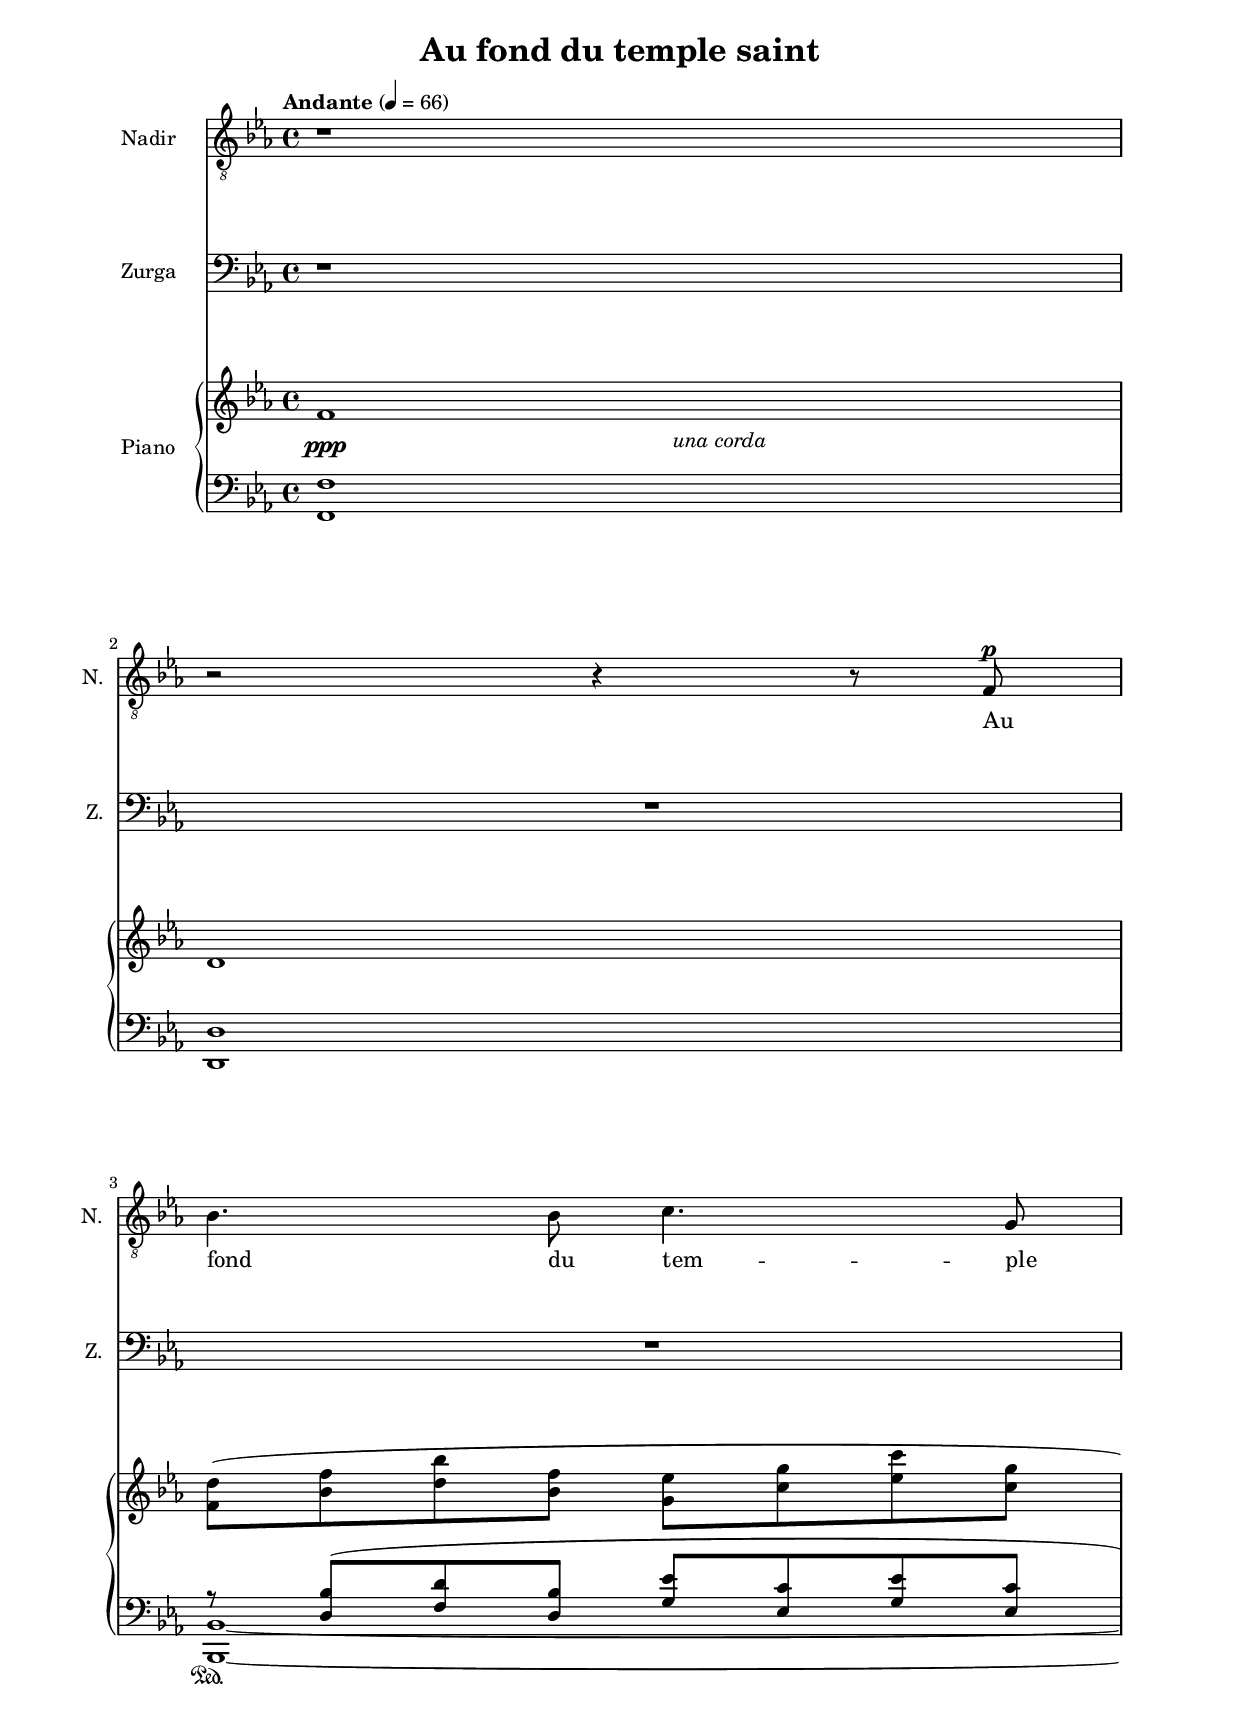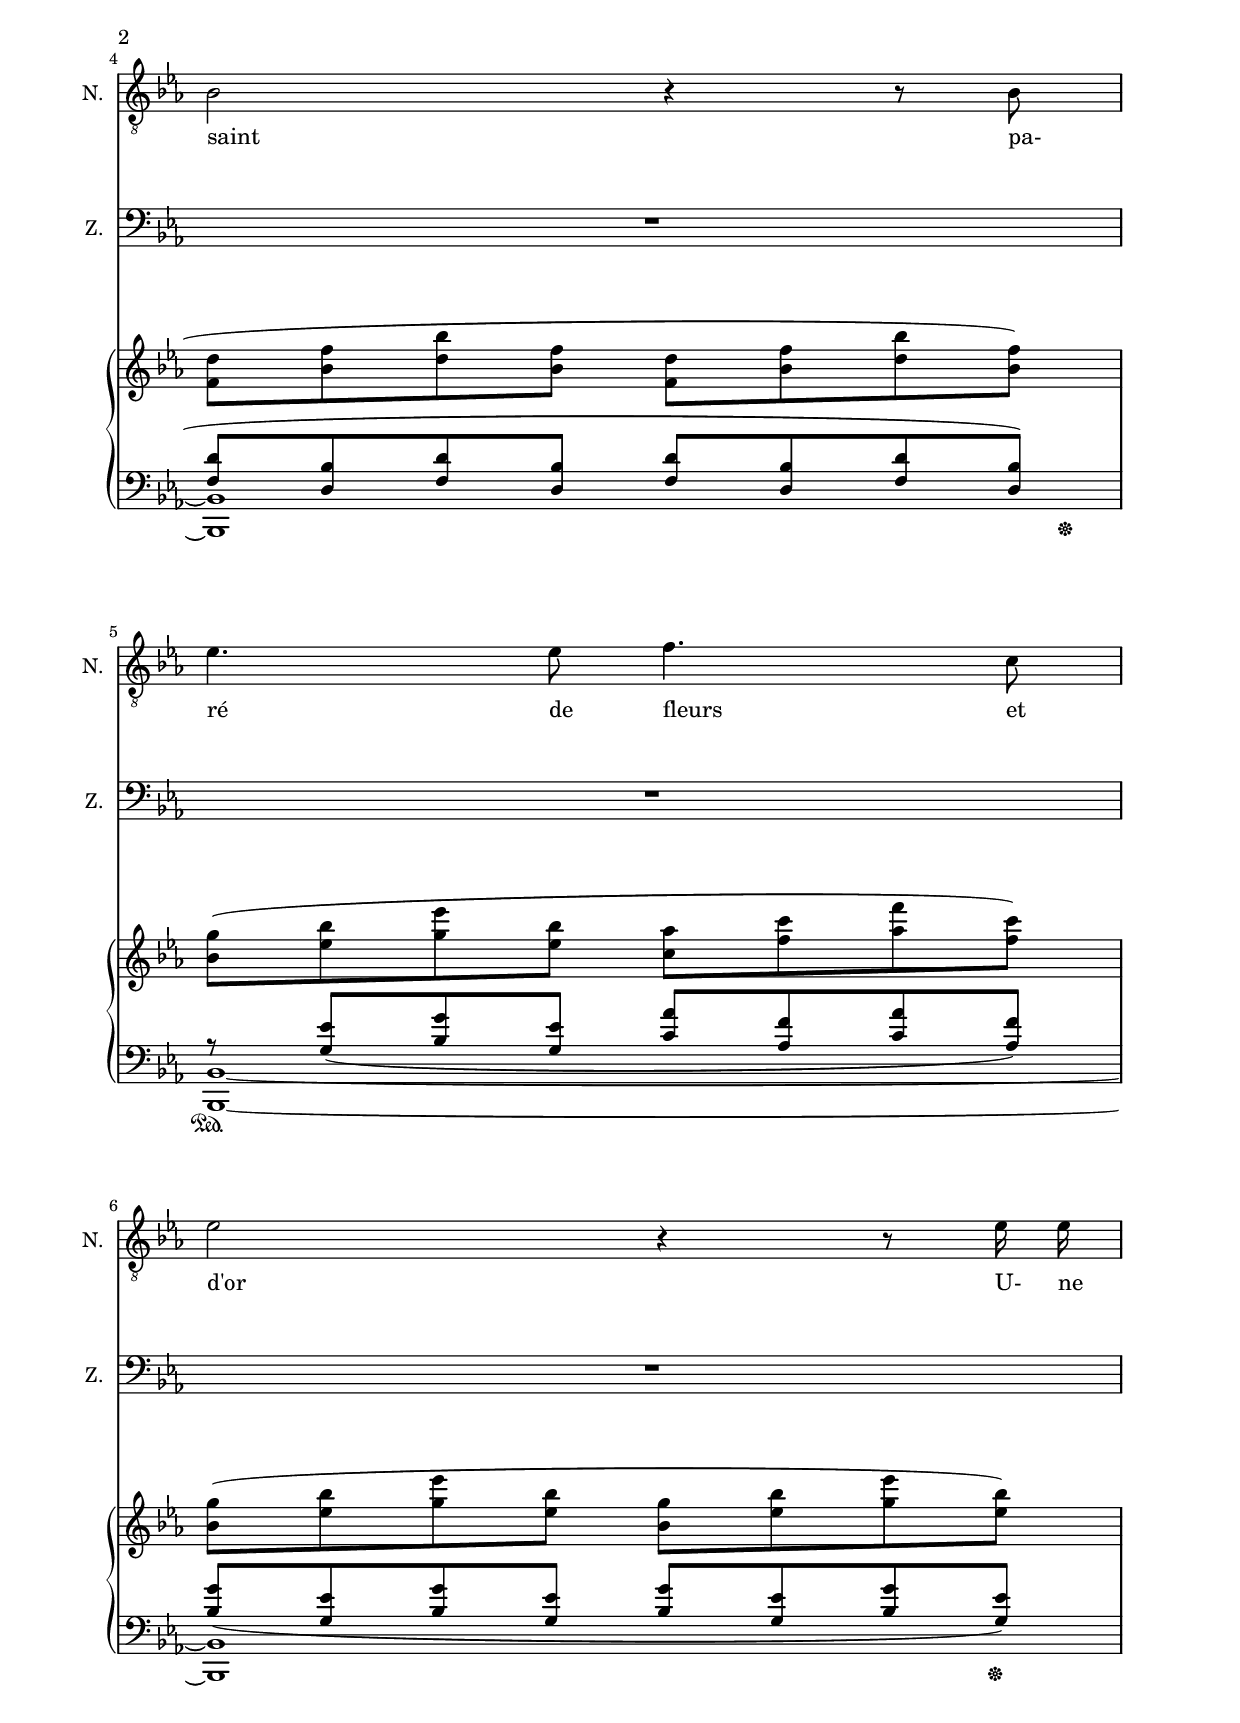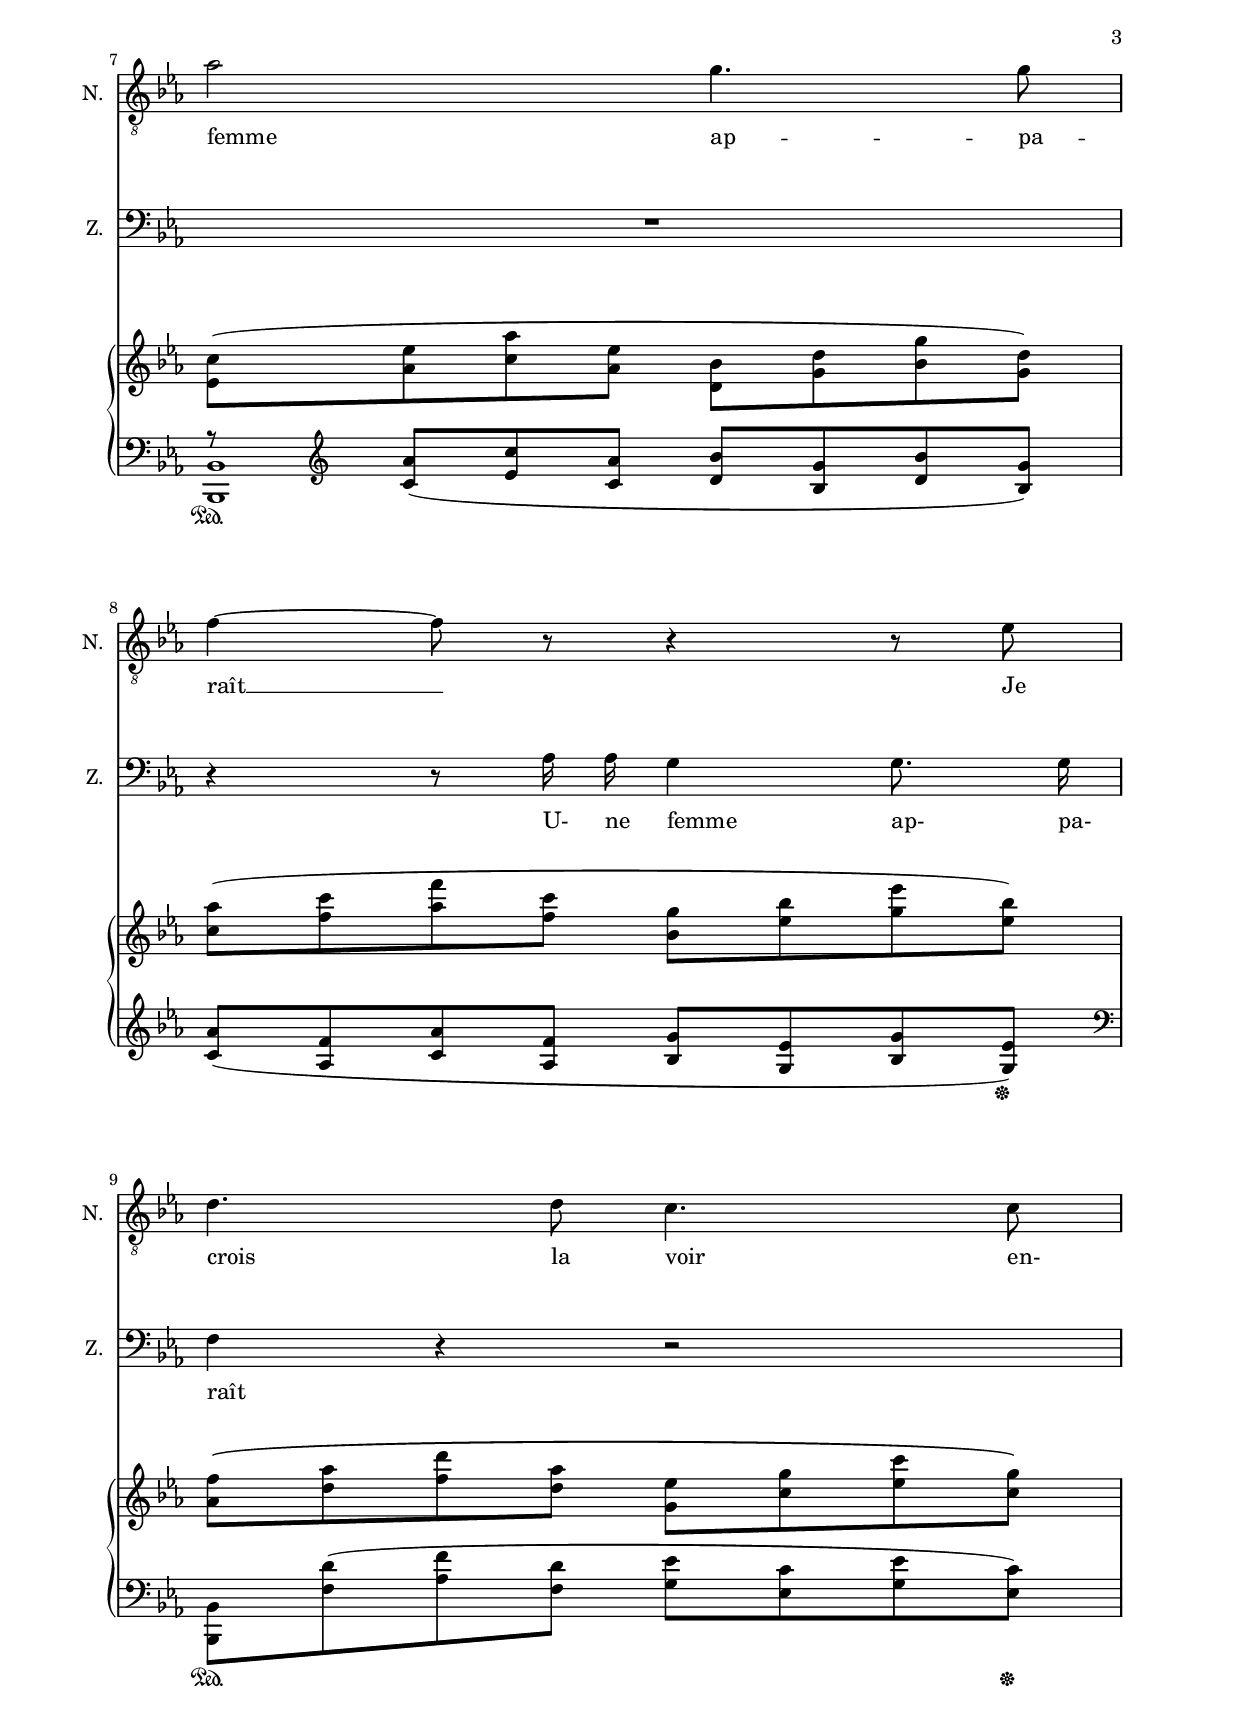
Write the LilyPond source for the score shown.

\version "2.16.0"

\language "nederlands"

\header {
  title = "Au fond du temple saint"
}

\paper {
  system-count = #29 |%
        %  min-systems-per-page =#2

annotate-spacing = ##f
   system-system-spacing #'basic-distance = #8 % adjust the value
   score-system-spacing =
     #'((minimum-distance . 8) % be close, when needed
        (basic-distance . 16)
        (stretchability . 0)
        (padding . 1))
  bottom-margin = 1\cm
  ragged-last-bottom = ##t
  left-margin =20\mm
  right-margin =20\mm


}

#(set-global-staff-size 17.82)

global = {
  \key es \major
  \time 4/4
}

tenorVoice = \relative c' {
  \global
  \dynamicUp

  % Music follows here.
  \stemNeutral
  \autoBeamOff

  r1 | %1
  r2 r4 r8 \once\override DynamicText #'extra-offset = #'( -0.0 . -1.0)f,8\p
|%2
  bes4. bes8 c4. g8 |%3
  bes2 r4 r8 bes8 |%4
  es4. es8 f4. c8 |%5
  es2 r4 r8 es16 ees |%6
  as2 g4. g8 |%7
  f4~f8 r8 r4 r8 ees8 |%8
  d4. d8 c4. c8 | %9
}

verseTenorVoice = \lyricmode {
  % Lyrics follow here.
  \override LyricText #'self-alignment-X = #-1

  Au
  fond du tem -- ple
  saint pa-
  ré de fleurs et
  d'or U- ne
  femme ap -- pa --
  raît __ \skip1 Je
  crois la voir en-
  cor
}

bassVoice = \relative c {
  \global
  \dynamicUp

  % Music follows here.
  \set Score.melismaBusyProperties = #'()
  r1 | %1
  R1 | %2
  R1 | %3
  R1 |%4
  R1 |%5
  R1 |%6
  R1 |%7
  \autoBeamOff
  r4 r8 aes' 16 aes g 4 g8. g16 | %8
  f4 r4 r2 | %9
}

verseBassVoice = \lyricmode {
  % Lyrics follow here.
  \override LyricText #'self-alignment-X = #-1
  U- ne femme ap- pa- raît Je crois la voir en- cor2.__ \skip1
}

right = \relative c'' {
  \global

  % Music follows here.
  f,1
  d1
  |%2
  <f d'>8( <bes f'> <d bes'><bes f'> <g es'> <c g'> <es c'> <c g'> |%3
  <f, d'>8 <bes f'> <d bes'><bes f'> <f d'> <bes f'> <d bes'> <bes f'>)%4
  <bes g'>8 (_[<ees bes'> <g ees'><ees bes'>] <c aes'> <f c'> <aes f'> <c
f,> ) |%5
  <bes, g'>8 (_[<ees bes'> <g ees'><ees bes'>] <bes g'> <ees bes'> <g ees'>
<ees bes'> ) |%6
  \ottava #0
  \set Staff.ottavation = #"8"
  < ees, c'> (_[<aes ees'> <c aes'> <aes ees'> ] <d, bes'> _[<g d'> <bes g'>
<g d'>]) | %7
  \ottava #0
  <c aes'>( <f c'> <aes f'> <f c'> <bes, g'> <ees bes'> <g ees'> <ees bes'>)
|%8
  <aes, f'>\(<d aes'><f d'><d aes'> <g, ees'> <c g'> <ees c'> <c g'>\) |%9
}


left = \relative c' {
  \global
  \tempo "Andante" 4 = 66
  % Music follows here.
  < f, f,>1   |%1
  < d d,>1|%2
  << {r8 <d bes'>(<f d'> <d bes'> <g es'> <es c'><g es'> <es c'> } \\ { <bes
bes,>1 ~  }>>%3
  << { <d' f,>8<d, bes'><f d'> <d bes'> <f d'> <d bes'><f d'> <d bes'>)}\\
{<bes bes,>1} >>%4



  << {  r8  <g' ees'>_(<bes g'> <g ees'> <c aes'> <aes f'><c aes'> <aes
f'>)}\\{<bes,_~bes,>1~}>> |%5

  << { <bes' g'>8 _( <g ees'> <bes g'> <g ees'> <bes g'> <g ees'> <bes g'>
<g ees'>)}\\ {<bes, bes,>1}>> | %6

  << {r8  \clef treble < c' aes'>_( <ees c'> <c aes'> <d bes'> <bes g'> <d
bes'> <bes g'>)}\\{<bes,  bes,>1    }>> |%7

  <<{}\\{  <c' aes'>8  (^[<aes f'> <c aes'> <aes f'>] <bes g'> ^[<g
ees'><bes g'> <g ees'>])  \clef bass}>> |%8

  <bes,, bes'>  <f'' d'> (<aes f'> <f d'> <g ees'> <ees c'>  <g ees'> <ees
c'>) | %9
}

pedal = {

  s1|%1
  s1|%2
  s1 \sustainOn |%3
  s4 s4 s4  s8 s16 s16 \sustainOff |%4
  s1 \sustainOn |%5
  s4 s4 s4  s8 s16 \sustainOff s16 |%6
  s1 \sustainOn |%7
  s4 s4 s4  s8 s16 \sustainOff  s16 |%8
  s4 \sustainOn s4 s4  s8 s16  \sustainOff s16 |%9
  s1 \sustainOn  |%10
}

dynamics = {
  s16\ppp s16 s8 s4 \once\override DynamicText #'X-offset = #-3 s4\unaCorda s4 % |1
  s1 %|2
  s1%|3
  s1%|4
  s1%|5
  s1%|6
  s1%|7
  s1%|8
  s1%|9
}

tenorVoicePart = \new Staff \with {
   \override VerticalAxisGroup #'default-staff-staff-spacing =
      #'(
         (padding . 8))
  instrumentName = "Nadir"
  shortInstrumentName = "N."
  midiInstrument = "choir aahs"
} { \clef "treble_8" \tenorVoice }
\addlyrics { \verseTenorVoice  }

bassVoicePart = \new Staff \with {
  \override VerticalAxisGroup #'default-staff-staff-spacing =
      #'(
         (padding . 8))
  instrumentName = "Zurga"
  shortInstrumentName = "Z."
  midiInstrument = "choir aahs"
} { \clef bass \bassVoice }
\addlyrics { \verseBassVoice }

pianoPart =

\new PianoStaff \with { instrumentName = "Piano"  shortInstrumentName = "" }
<<
  \new Staff = "right" \with { midiInstrument = "acoustic grand"} \right
  \new Dynamics = "Dynamics_pf" \dynamics
  \new Staff = "left" \with { midiInstrument = "acoustic grand" } { \clef bass \left }
  \new Dynamics = "pedal" \pedal

>>

\score {
  <<
    \tenorVoicePart
    \bassVoicePart
    \pianoPart
  >>
  \layout { }
}
